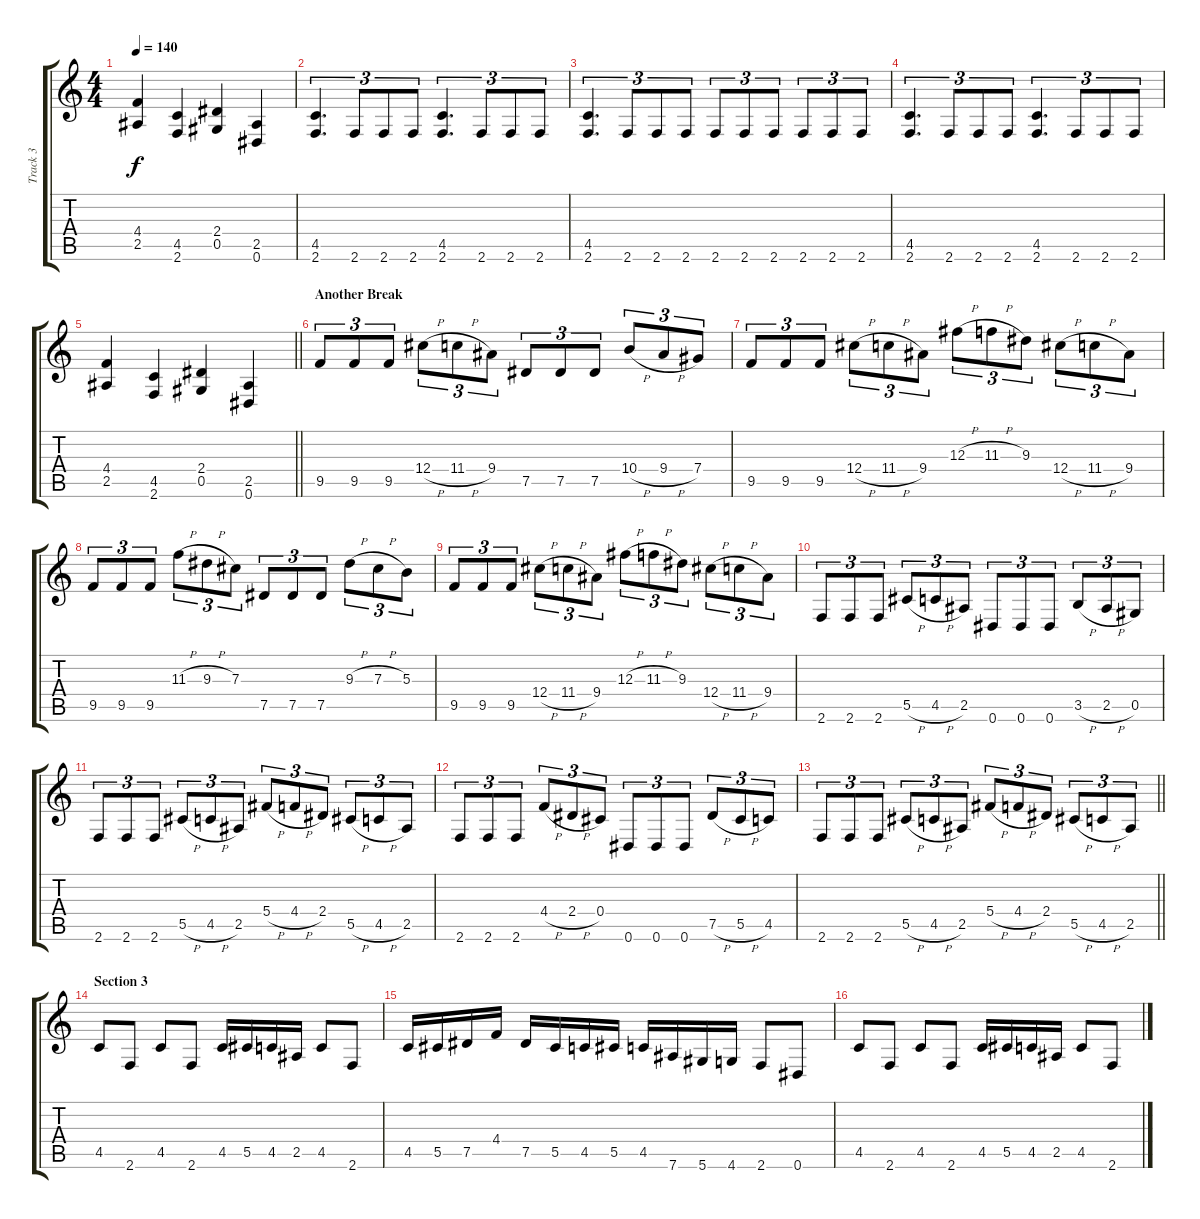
\track ("Track 3" "Track 3") {instrument overdrivenguitar}
\staff {score tabs}
\tuning (Eb4 Bb3 Gb3 Db3 Ab2 Eb2) {hide}
\ts (4 4)
\tempo 140
\clef g2
\ks c
(4.4 2.5).4{dy f} (4.5 2.6).4 (2.4 0.5).4 (2.5 0.6).4 |
(4.5 2.6).4{d tu (3 2)} 2.6.8{tu (3 2)} 2.6.8{tu (3 2)} 2.6.8{tu (3 2)} (4.5 2.6).4{d tu (3 2)} 2.6.8{tu (3 2)} 2.6.8{tu (3 2)} 2.6.8{tu (3 2)} |
(4.5 2.6).4{d tu (3 2)} 2.6.8{tu (3 2)} 2.6.8{tu (3 2)} 2.6.8{tu (3 2)} 2.6.8{tu (3 2)} 2.6.8{tu (3 2)} 2.6.8{tu (3 2)} 2.6.8{tu (3 2)} 2.6.8{tu (3 2)} 2.6.8{tu (3 2)} |
(4.5 2.6).4{d tu (3 2)} 2.6.8{tu (3 2)} 2.6.8{tu (3 2)} 2.6.8{tu (3 2)} (4.5 2.6).4{d tu (3 2)} 2.6.8{tu (3 2)} 2.6.8{tu (3 2)} 2.6.8{tu (3 2)} |
\barLineRight lightlight
(4.4 2.5).4 (4.5 2.6).4 (2.4 0.5).4 (2.5 0.6).4 |
\section ("" "Another Break")
9.5.8{tu (3 2)} 9.5.8{tu (3 2)} 9.5.8{tu (3 2)} 12.4{h}.8{tu (3 2)} 11.4{h}.8{tu (3 2)} 9.4.8{tu (3 2)} 7.5.8{tu (3 2)} 7.5.8{tu (3 2)} 7.5.8{tu (3 2)} 10.4{h}.8{tu (3 2)} 9.4{h}.8{tu (3 2)} 7.4.8{tu (3 2)} |
9.5.8{tu (3 2)} 9.5.8{tu (3 2)} 9.5.8{tu (3 2)} 12.4{h}.8{tu (3 2)} 11.4{h}.8{tu (3 2)} 9.4.8{tu (3 2)} 12.3{h}.8{tu (3 2)} 11.3{h}.8{tu (3 2)} 9.3.8{tu (3 2)} 12.4{h}.8{tu (3 2)} 11.4{h}.8{tu (3 2)} 9.4.8{tu (3 2)} |
9.5.8{tu (3 2)} 9.5.8{tu (3 2)} 9.5.8{tu (3 2)} 11.3{h}.8{tu (3 2)} 9.3{h}.8{tu (3 2)} 7.3.8{tu (3 2)} 7.5.8{tu (3 2)} 7.5.8{tu (3 2)} 7.5.8{tu (3 2)} 9.3{h}.8{tu (3 2)} 7.3{h}.8{tu (3 2)} 5.3.8{tu (3 2)} |
9.5.8{tu (3 2)} 9.5.8{tu (3 2)} 9.5.8{tu (3 2)} 12.4{h}.8{tu (3 2)} 11.4{h}.8{tu (3 2)} 9.4.8{tu (3 2)} 12.3{h}.8{tu (3 2)} 11.3{h}.8{tu (3 2)} 9.3.8{tu (3 2)} 12.4{h}.8{tu (3 2)} 11.4{h}.8{tu (3 2)} 9.4.8{tu (3 2)} |
2.6.8{tu (3 2)} 2.6.8{tu (3 2)} 2.6.8{tu (3 2)} 5.5{h}.8{tu (3 2)} 4.5{h}.8{tu (3 2)} 2.5.8{tu (3 2)} 0.6.8{tu (3 2)} 0.6.8{tu (3 2)} 0.6.8{tu (3 2)} 3.5{h}.8{tu (3 2)} 2.5{h}.8{tu (3 2)} 0.5.8{tu (3 2)} |
2.6.8{tu (3 2)} 2.6.8{tu (3 2)} 2.6.8{tu (3 2)} 5.5{h}.8{tu (3 2)} 4.5{h}.8{tu (3 2)} 2.5.8{tu (3 2)} 5.4{h}.8{tu (3 2)} 4.4{h}.8{tu (3 2)} 2.4.8{tu (3 2)} 5.5{h}.8{tu (3 2)} 4.5{h}.8{tu (3 2)} 2.5.8{tu (3 2)} |
2.6.8{tu (3 2)} 2.6.8{tu (3 2)} 2.6.8{tu (3 2)} 4.4{h}.8{tu (3 2)} 2.4{h}.8{tu (3 2)} 0.4.8{tu (3 2)} 0.6.8{tu (3 2)} 0.6.8{tu (3 2)} 0.6.8{tu (3 2)} 7.5{h}.8{tu (3 2)} 5.5{h}.8{tu (3 2)} 4.5.8{tu (3 2)} |
\barLineRight lightlight
2.6.8{tu (3 2)} 2.6.8{tu (3 2)} 2.6.8{tu (3 2)} 5.5{h}.8{tu (3 2)} 4.5{h}.8{tu (3 2)} 2.5.8{tu (3 2)} 5.4{h}.8{tu (3 2)} 4.4{h}.8{tu (3 2)} 2.4.8{tu (3 2)} 5.5{h}.8{tu (3 2)} 4.5{h}.8{tu (3 2)} 2.5.8{tu (3 2)} |
\section ("" "Section 3")
4.5.8 2.6.8 4.5.8 2.6.8 4.5.16 5.5.16 4.5.16 2.5.16 4.5.8 2.6.8 |
4.5.16 5.5.16 7.5.16 4.4.16 7.5.16 5.5.16 4.5.16 5.5.16 4.5.16 7.6.16 5.6.16 4.6.16 2.6.8 0.6.8 |
4.5.8 2.6.8 4.5.8 2.6.8 4.5.16 5.5.16 4.5.16 2.5.16 4.5.8 2.6.8
